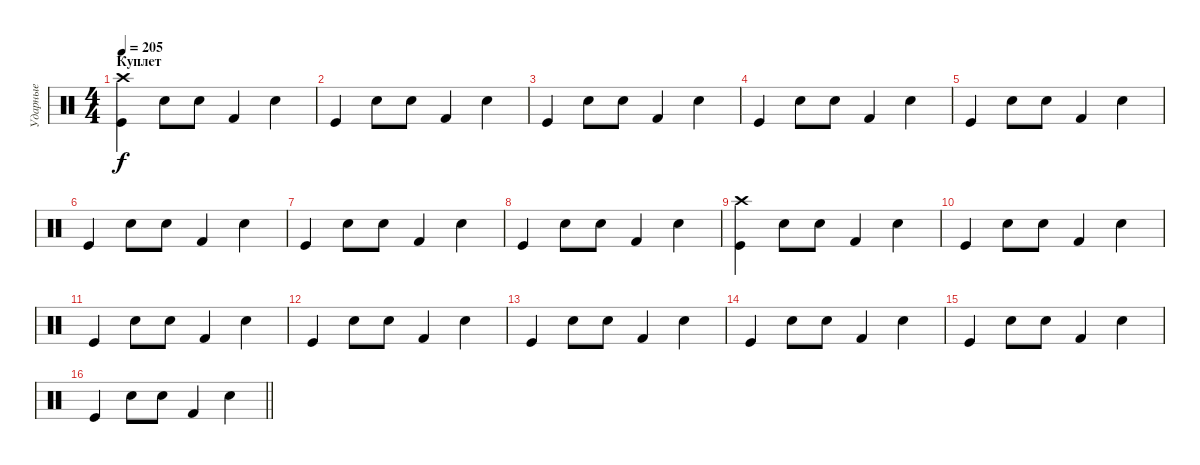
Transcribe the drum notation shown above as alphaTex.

\track ("Ударные" "Ударные") {instrument percussion}
\staff {score}
\articulation defaults
\ts (4 4)
\section ("" "Куплет")
\tempo 205
\clef neutral
\ks c
("Kick (hit)" "Crash high (hit)").4{dy f} "Snare (hit) 2".8 "Snare (hit) 2".8 "Kick (hit) 2".4 "Snare (hit) 2".4 |
"Kick (hit)".4 "Snare (hit) 2".8 "Snare (hit) 2".8 "Kick (hit) 2".4 "Snare (hit) 2".4 |
"Kick (hit)".4 "Snare (hit) 2".8 "Snare (hit) 2".8 "Kick (hit) 2".4 "Snare (hit) 2".4 |
"Kick (hit)".4 "Snare (hit) 2".8 "Snare (hit) 2".8 "Kick (hit) 2".4 "Snare (hit) 2".4 |
"Kick (hit)".4 "Snare (hit) 2".8 "Snare (hit) 2".8 "Kick (hit) 2".4 "Snare (hit) 2".4 |
"Kick (hit)".4 "Snare (hit) 2".8 "Snare (hit) 2".8 "Kick (hit) 2".4 "Snare (hit) 2".4 |
"Kick (hit)".4 "Snare (hit) 2".8 "Snare (hit) 2".8 "Kick (hit) 2".4 "Snare (hit) 2".4 |
"Kick (hit)".4 "Snare (hit) 2".8 "Snare (hit) 2".8 "Kick (hit) 2".4 "Snare (hit) 2".4 |
("Kick (hit)" "Crash high (hit)").4 "Snare (hit) 2".8 "Snare (hit) 2".8 "Kick (hit) 2".4 "Snare (hit) 2".4 |
"Kick (hit)".4 "Snare (hit) 2".8 "Snare (hit) 2".8 "Kick (hit) 2".4 "Snare (hit) 2".4 |
"Kick (hit)".4 "Snare (hit) 2".8 "Snare (hit) 2".8 "Kick (hit) 2".4 "Snare (hit) 2".4 |
"Kick (hit)".4 "Snare (hit) 2".8 "Snare (hit) 2".8 "Kick (hit) 2".4 "Snare (hit) 2".4 |
"Kick (hit)".4 "Snare (hit) 2".8 "Snare (hit) 2".8 "Kick (hit) 2".4 "Snare (hit) 2".4 |
"Kick (hit)".4 "Snare (hit) 2".8 "Snare (hit) 2".8 "Kick (hit) 2".4 "Snare (hit) 2".4 |
"Kick (hit)".4 "Snare (hit) 2".8 "Snare (hit) 2".8 "Kick (hit) 2".4 "Snare (hit) 2".4 |
\barLineRight lightlight "Kick (hit)".4 "Snare (hit) 2".8 "Snare (hit) 2".8 "Kick (hit) 2".4 "Snare (hit) 2".4
